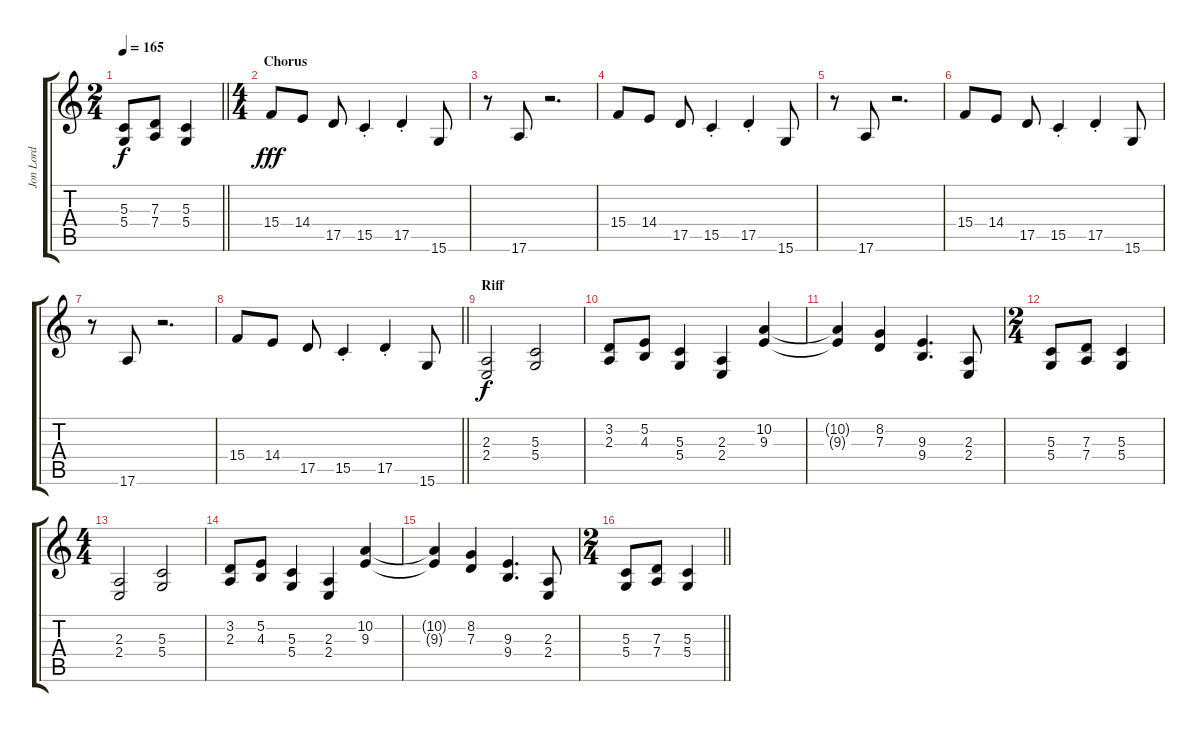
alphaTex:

\track ("Jon Lord" "Jon Lord") {instrument rockorgan}
\staff {score tabs}
\tuning (E4 B3 G3 D3 A2 E2) {hide}
\ts (2 4)
\tempo 165
\clef g2
\barLineRight lightlight
\ks c
(5.3 5.4).8{dy f} (7.3 7.4).8 (5.3 5.4).4 |
\ts (4 4)
\section ("" "Chorus")
15.4.8{dy fff} 14.4.8 17.5.8 15.5{st}.4 17.5{st}.4 15.6.8 |
r.8 17.6.8 r.2{d} |
15.4.8 14.4.8 17.5.8 15.5{st}.4 17.5{st}.4 15.6.8 |
r.8 17.6.8 r.2{d} |
15.4.8 14.4.8 17.5.8 15.5{st}.4 17.5{st}.4 15.6.8 |
r.8 17.6.8 r.2{d} |
\barLineRight lightlight
15.4.8 14.4.8 17.5.8 15.5{st}.4 17.5{st}.4 15.6.8 |
\section ("" "Riff")
(2.3 2.4).2{dy f} (5.3 5.4).2 |
(3.2 2.3).8 (5.2 4.3).8 (5.3 5.4).4 (2.3 2.4).4 (10.2 9.3).4 |
(10.2{t} 9.3{t}).4 (8.2 7.3).4 (9.3 9.4).4{d} (2.3 2.4).8 |
\ts (2 4)
(5.3 5.4).8 (7.3 7.4).8 (5.3 5.4).4 |
\ts (4 4)
(2.3 2.4).2 (5.3 5.4).2 |
(3.2 2.3).8 (5.2 4.3).8 (5.3 5.4).4 (2.3 2.4).4 (10.2 9.3).4 |
(10.2{t} 9.3{t}).4 (8.2 7.3).4 (9.3 9.4).4{d} (2.3 2.4).8 |
\ts (2 4)
\barLineRight lightlight
(5.3 5.4).8 (7.3 7.4).8 (5.3 5.4).4
